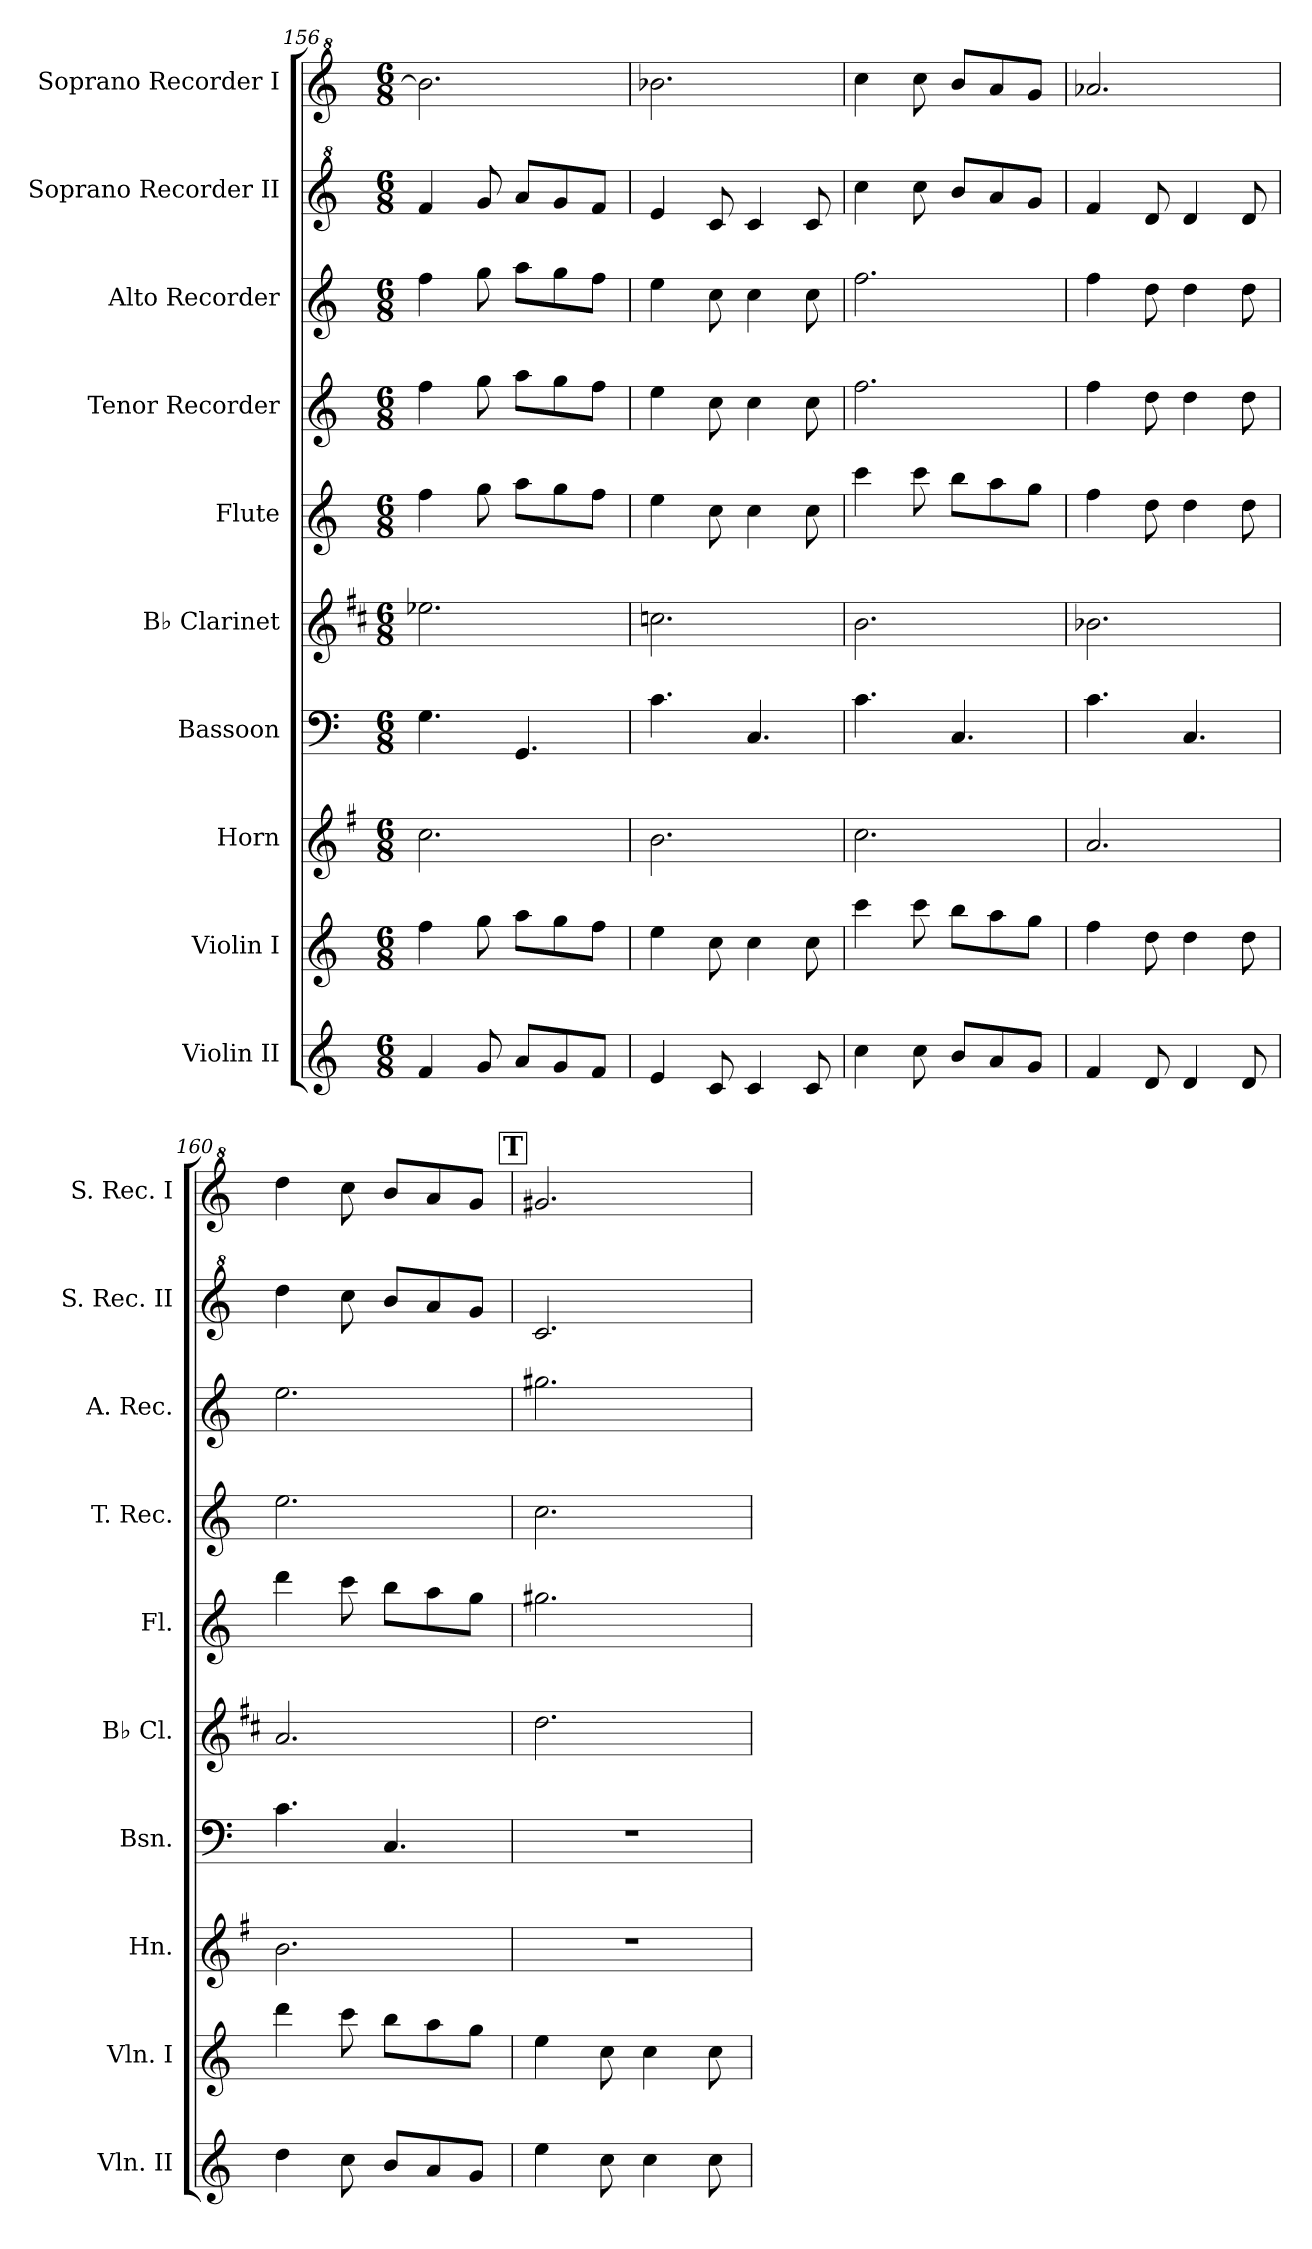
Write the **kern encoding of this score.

**kern	**kern	**kern	**kern	**kern	**kern	**kern	**kern	**kern	**kern
*part10	*part9	*part8	*part7	*part6	*part5	*part4	*part3	*part2	*part1
*staff10	*staff9	*staff8	*staff7	*staff6	*staff5	*staff4	*staff3	*staff2	*staff1
*I"Violin II	*I"Violin I	*I"Horn	*I"Bassoon	*I"B♭ Clarinet	*I"Flute	*I"Tenor Recorder	*I"Alto Recorder	*I"Soprano Recorder II	*I"Soprano Recorder I
*I'Vln. II	*I'Vln. I	*I'Hn.	*I'Bsn.	*I'B♭ Cl.	*I'Fl.	*I'T. Rec.	*I'A. Rec.	*I'S. Rec. II	*I'S. Rec. I
*clefG2	*clefG2	*clefG2	*clefF4	*clefG2	*clefG2	*clefG2	*clefG2	*clefG^2	*clefG^2
*	*	*ITrd4c7	*	*ITrd1c2	*	*	*	*	*
*k[]	*k[]	*k[]	*k[]	*k[]	*k[]	*k[]	*k[]	*k[]	*k[]
*C:	*C:	*C:	*C:	*C:	*C:	*C:	*C:	*C:	*C:
*M6/8	*M6/8	*M6/8	*M6/8	*M6/8	*M6/8	*M6/8	*M6/8	*M6/8	*M6/8
=156	=156	=156	=156	=156	=156	=156	=156	=156	=156
4f/	4ff\	2.f\	4.G\	2.dd-X\	4ff\	4ff\	4ff\	4ff/	2.bb\]
8g/	8gg\	.	.	.	8gg\	8gg\	8gg\	8gg/	.
8a/L	8aa\L	.	4.GG/	.	8aa\L	8aa\L	8aa\L	8aa/L	.
8g/	8gg\	.	.	.	8gg\	8gg\	8gg\	8gg/	.
8f/J	8ff\J	.	.	.	8ff\J	8ff\J	8ff\J	8ff/J	.
=157	=157	=157	=157	=157	=157	=157	=157	=157	=157
4e/	4ee\	2.e\	4.c\	2.b-X\	4ee\	4ee\	4ee\	4ee/	2.bb-X\
8c/	8cc\	.	.	.	8cc\	8cc\	8cc\	8cc/	.
4c/	4cc\	.	4.C/	.	4cc\	4cc\	4cc\	4cc/	.
8c/	8cc\	.	.	.	8cc\	8cc\	8cc\	8cc/	.
=158	=158	=158	=158	=158	=158	=158	=158	=158	=158
4cc\	4ccc\	2.f\	4.c\	2.a\	4ccc\	2.ff\	2.ff\	4ccc\	4ccc\
8cc\	8ccc\	.	.	.	8ccc\	.	.	8ccc\	8ccc\
8b/L	8bb\L	.	4.C/	.	8bb\L	.	.	8bb/L	8bb/L
8a/	8aa\	.	.	.	8aa\	.	.	8aa/	8aa/
8g/J	8gg\J	.	.	.	8gg\J	.	.	8gg/J	8gg/J
!!LO:PB:g=z
=159	=159	=159	=159	=159	=159	=159	=159	=159	=159
4f/	4ff\	2.d/	4.c\	2.a-X\	4ff\	4ff\	4ff\	4ff/	2.aa-X/
8d/	8dd\	.	.	.	8dd\	8dd\	8dd\	8dd/	.
4d/	4dd\	.	4.C/	.	4dd\	4dd\	4dd\	4dd/	.
8d/	8dd\	.	.	.	8dd\	8dd\	8dd\	8dd/	.
=160	=160	=160	=160	=160	=160	=160	=160	=160	=160
4dd\	4ddd\	2.e\	4.c\	2.g/	4ddd\	2.ee\	2.ee\	4ddd\	4ddd\
8cc\	8ccc\	.	.	.	8ccc\	.	.	8ccc\	8ccc\
8b/L	8bb\L	.	4.C/	.	8bb\L	.	.	8bb/L	8bb/L
8a/	8aa\	.	.	.	8aa\	.	.	8aa/	8aa/
8g/J	8gg\J	.	.	.	8gg\J	.	.	8gg/J	8gg/J
!!LO:REH:place=s1:a:t=T
=161	=161	=161	=161	=161	=161	=161	=161	=161	=161
4ee\	4ee\	2.r	2.r	2.cc\	2.gg#X\	2.cc\	2.gg#X\	2.cc/	2.gg#X/
8cc\	8cc\	.	.	.	.	.	.	.	.
4cc\	4cc\	.	.	.	.	.	.	.	.
8cc\	8cc\	.	.	.	.	.	.	.	.
=	=	=	=	=	=	=	=	=	=
*-	*-	*-	*-	*-	*-	*-	*-	*-	*-
